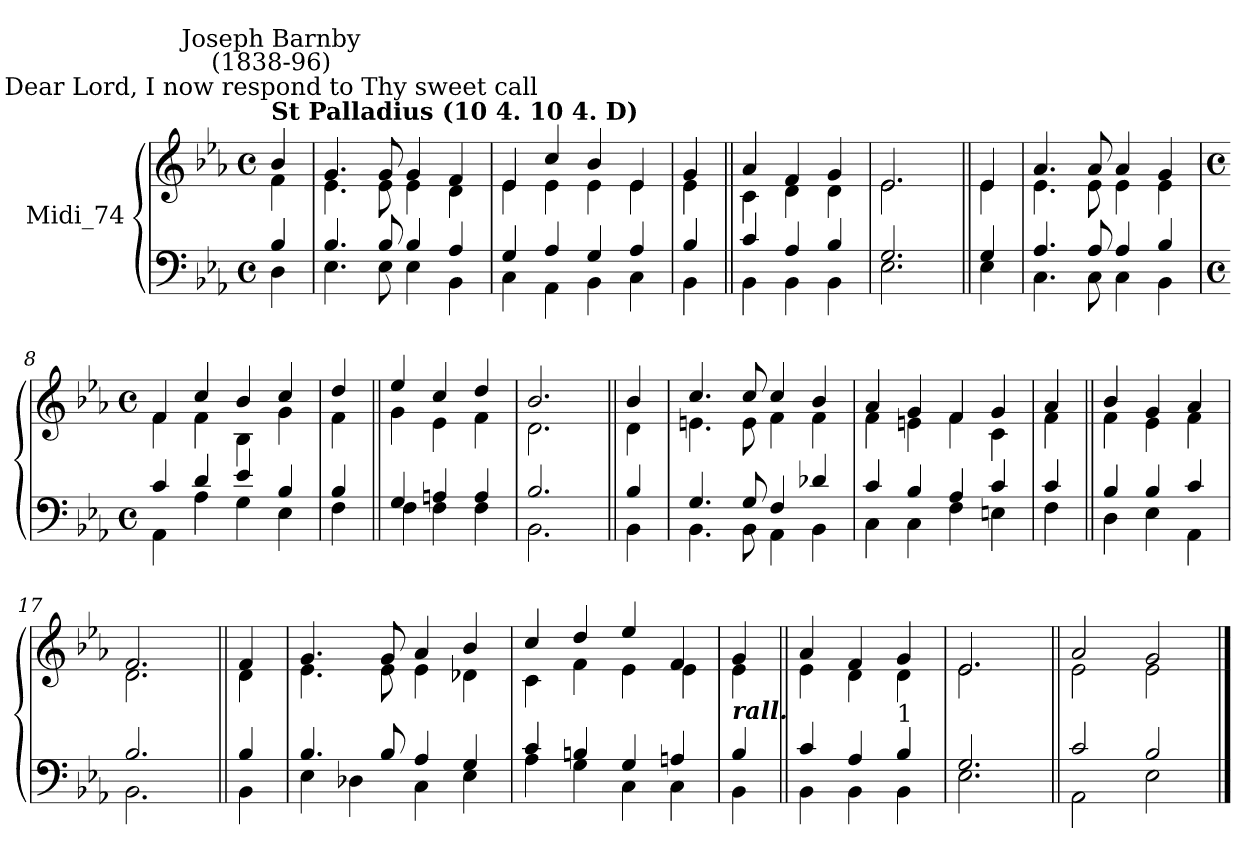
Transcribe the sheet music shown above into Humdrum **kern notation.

**kern	**kern
*part2	*part1
*staff2	*staff1
*I"Midi_74	*I"Midi_74
*clefF4	*clefG2
*k[b-e-a-]	*k[b-e-a-]
*E-:	*E-:
*M4/4	*M4/4
*met(c)	*met(c)
=	=
*^	*^
!	!	!LO:TX:a:B:t=St Palladius (10 4. 10 4. D)	!
!	!	!LO:TX:a:cj:t=Dear Lord, I now respond to Thy sweet call	!
!	!	!LO:TX:a:cj:t=Joseph Barnby\n(1838-96)	!
4B-/	4D\	4b-/	4f\
=1	=1	=1	=1
4.B-/	4.E-\	4.g/	4.e-\
8B-/	8E-\	8g/	8e-\
4B-/	4E-\	4g/	4e-\
4A-/	4BB-\	4f/	4d\
=2	=2	=2	=2
4G/	4C\	4e-/	4e-\
4A-/	4AA-\	4cc/	4e-\
4G/	4BB-\	4b-/	4e-\
4A-/	4C\	4e-/	4e-\
=3	=3	=3	=3
4B-/	4BB-\	4g/	4e-\
=4||	=4||	=4||	=4||
4c/	4BB-\	4a-/	4c\
4A-/	4BB-\	4f/	4d\
4B-/	4BB-\	4g/	4d\
=5	=5	=5	=5
2.G/	2.E-\	2.e-/	2.e-\
=6||	=6||	=6||	=6||
4G/	4E-\	4e-/	4e-\
=7	=7	=7	=7
4.A-/	4.C\	4.a-/	4.e-\
8A-/	8C\	8a-/	8e-\
4A-/	4C\	4a-/	4e-\
4B-/	4BB-\	4g/	4e-\
!!LO:LB:g=z	!!
=8	=8	=8	=8
*M4/4	*	*M4/4	*
*met(c)	*	*met(c)	*
4c/	4AA-\	4f/	4f\
4d/	4A-\	4cc/	4f\
4e-/	4G\	4b-/	4B-\
4B-/	4E-\	4cc/	4g\
=9	=9	=9	=9
4B-/	4F\	4dd/	4f\
=10||	=10||	=10||	=10||
4G/	4F\	4ee-/	4g\
4An/	4F\	4cc/	4e-\
4A/	4F\	4dd/	4f\
=11	=11	=11	=11
2.B-/	2.BB-\	2.b-/	2.d\
=12||	=12||	=12||	=12||
4B-/	4BB-\	4b-/	4d\
=13	=13	=13	=13
4.G/	4.BB-\	4.cc/	4.en\
8G/	8BB-\	8cc/	8e\
4F/	4AA-\	4cc/	4f\
4d-X/	4BB-\	4b-/	4f\
=14	=14	=14	=14
4c/	4C\	4a-/	4f\
4B-/	4C\	4g/	4en\
4A-/	4F\	4f/	4f\
4c/	4En\	4g/	4c\
=15	=15	=15	=15
4c/	4F\	4a-/	4f\
!!LO:LB:g=z	!!
=16||	=16||	=16||	=16||
4B-/	4D\	4b-/	4f\
4B-/	4E-\	4g/	4e-\
4c/	4AA-\	4a-/	4f\
=17	=17	=17	=17
2.B-/	2.BB-\	2.f/	2.d\
=18||	=18||	=18||	=18||
4B-/	4BB-\	4f/	4d\
=19	=19	=19	=19
4.B-/	4E-\	4.g/	4.e-\
.	4D-X\	.	.
8B-/	.	8g/	8e-\
4A-/	4C\	4a-/	4e-\
4G/	4E-\	4b-/	4d-X\
=20	=20	=20	=20
4c/	4A-\	4cc/	4c\
4Bn/	4G\	4dd/	4f\
4G/	4C\	4ee-/	4e-\
4An/	4C\	4f/	4e-\
=21	=21	=21	=21
!	!	!LO:TX:b:Bi:t=rall.	!
4B-/	4BB-\	4g/	4e-\
=22||	=22||	=22||	=22||
4c/	4BB-\	4a-/	4e-\
4A-/	4BB-\	4f/	4d\
!	!	!LO:TX:b:t=1	!
4B-/	4BB-\	4g/	4d\
=23	=23	=23	=23
2.G/	2.E-\	2.e-/	2.e-\
=24||	=24||	=24||	=24||
2c/	2AA-\	2a-/	2e-\
2B-/	2E-\	2g/	2e-\
*v	*v	*	*
*	*v	*v
==	==
*-	*-
